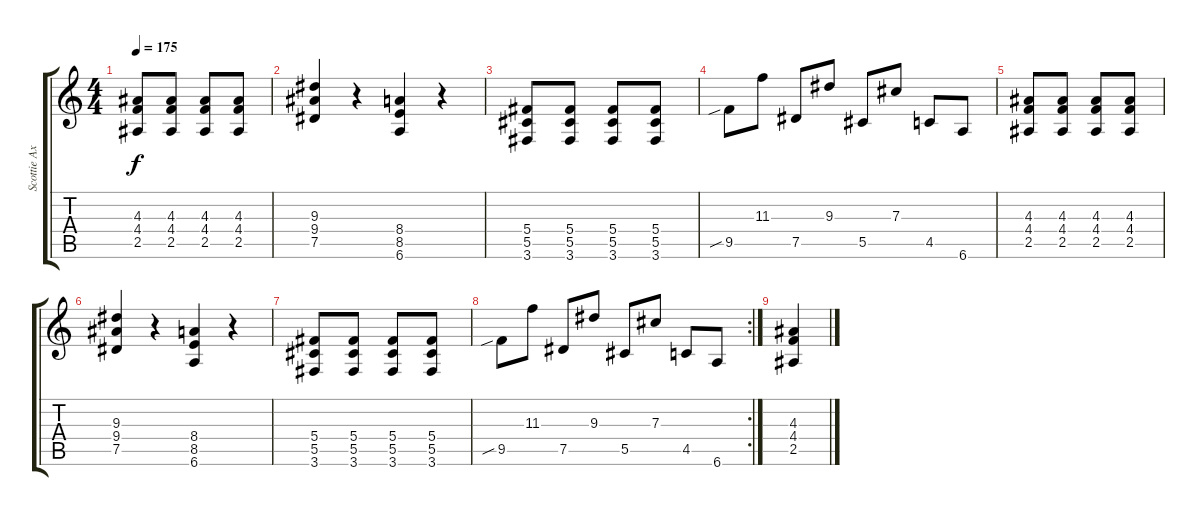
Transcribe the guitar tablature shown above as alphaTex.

\track ("Scottie Axeman" "Scottie Ax") {instrument distortionguitar}
\staff {score tabs}
\tuning (Eb4 Bb3 Gb3 Db3 Ab2 Eb2) {hide}
\ts (4 4)
\tempo 175
\clef g2
\ks c
(4.3 4.4 2.5).8{dy f} (4.3 4.4 2.5).8 (4.3 4.4 2.5).8 (4.3 4.4 2.5).8 |
(9.3 9.4 7.5).4 r.4 (8.4 8.5 6.6).4 r.4 |
(5.4 5.5 3.6).8 (5.4 5.5 3.6).8 (5.4 5.5 3.6).8 (5.4 5.5 3.6).8 |
9.5{sib}.8 11.3.8 7.5.8 9.3.8 5.5.8 7.3.8 4.5.8 6.6.8 |
(4.3 4.4 2.5).8 (4.3 4.4 2.5).8 (4.3 4.4 2.5).8 (4.3 4.4 2.5).8 |
(9.3 9.4 7.5).4 r.4 (8.4 8.5 6.6).4 r.4 |
(5.4 5.5 3.6).8 (5.4 5.5 3.6).8 (5.4 5.5 3.6).8 (5.4 5.5 3.6).8 |
\rc 2
9.5{sib}.8 11.3.8 7.5.8 9.3.8 5.5.8 7.3.8 4.5.8 6.6.8 |
(4.3 4.4 2.5).4
